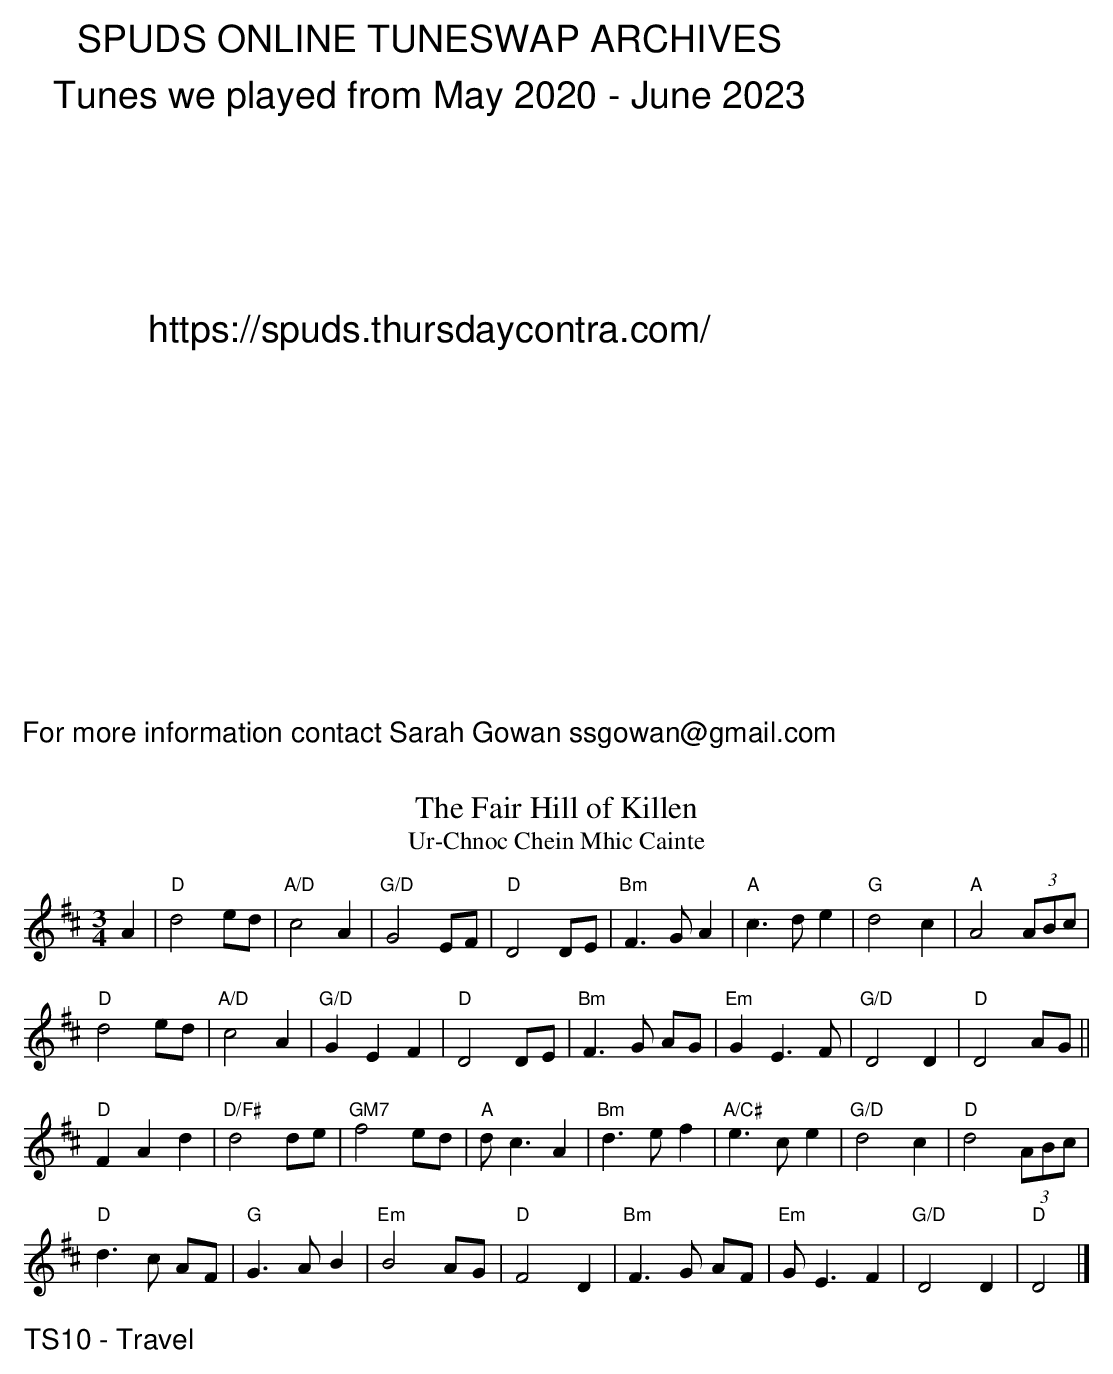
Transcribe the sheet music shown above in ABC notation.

X:1
T:Fair Hill of Killen, The
T:Ur-Chnoc Chein Mhic Cainte
M:3/4
L:1/8
K:D
A2|"D"d4ed|"A/D"c4A2|"G/D"G4EF|"D"D4DE|\
"Bm"F3GA2|"A"c3de2|"G"d4c2|"A"A4(3ABc|
"D"d4ed|"A/D"c4A2|"G/D"G2E2F2|"D"D4DE|\
"Bm"F3G AG|"Em"G2E3F|"G/D"D4D2|"D"D4AG||
"D"F2A2d2|"D/F#"d4de|"GM7"f4ed|"A"dc3A2|\
"Bm"d3ef2|"A/C#"e3ce2|"G/D"d4c2|"D"d4(3ABc|
"D"d3c AF|"G"G3AB2|"Em"B4AG|"D"F4D2|\
"Bm"F3G AF|"Em"GE3F2|"G/D"D4D2|"D"D4|]
